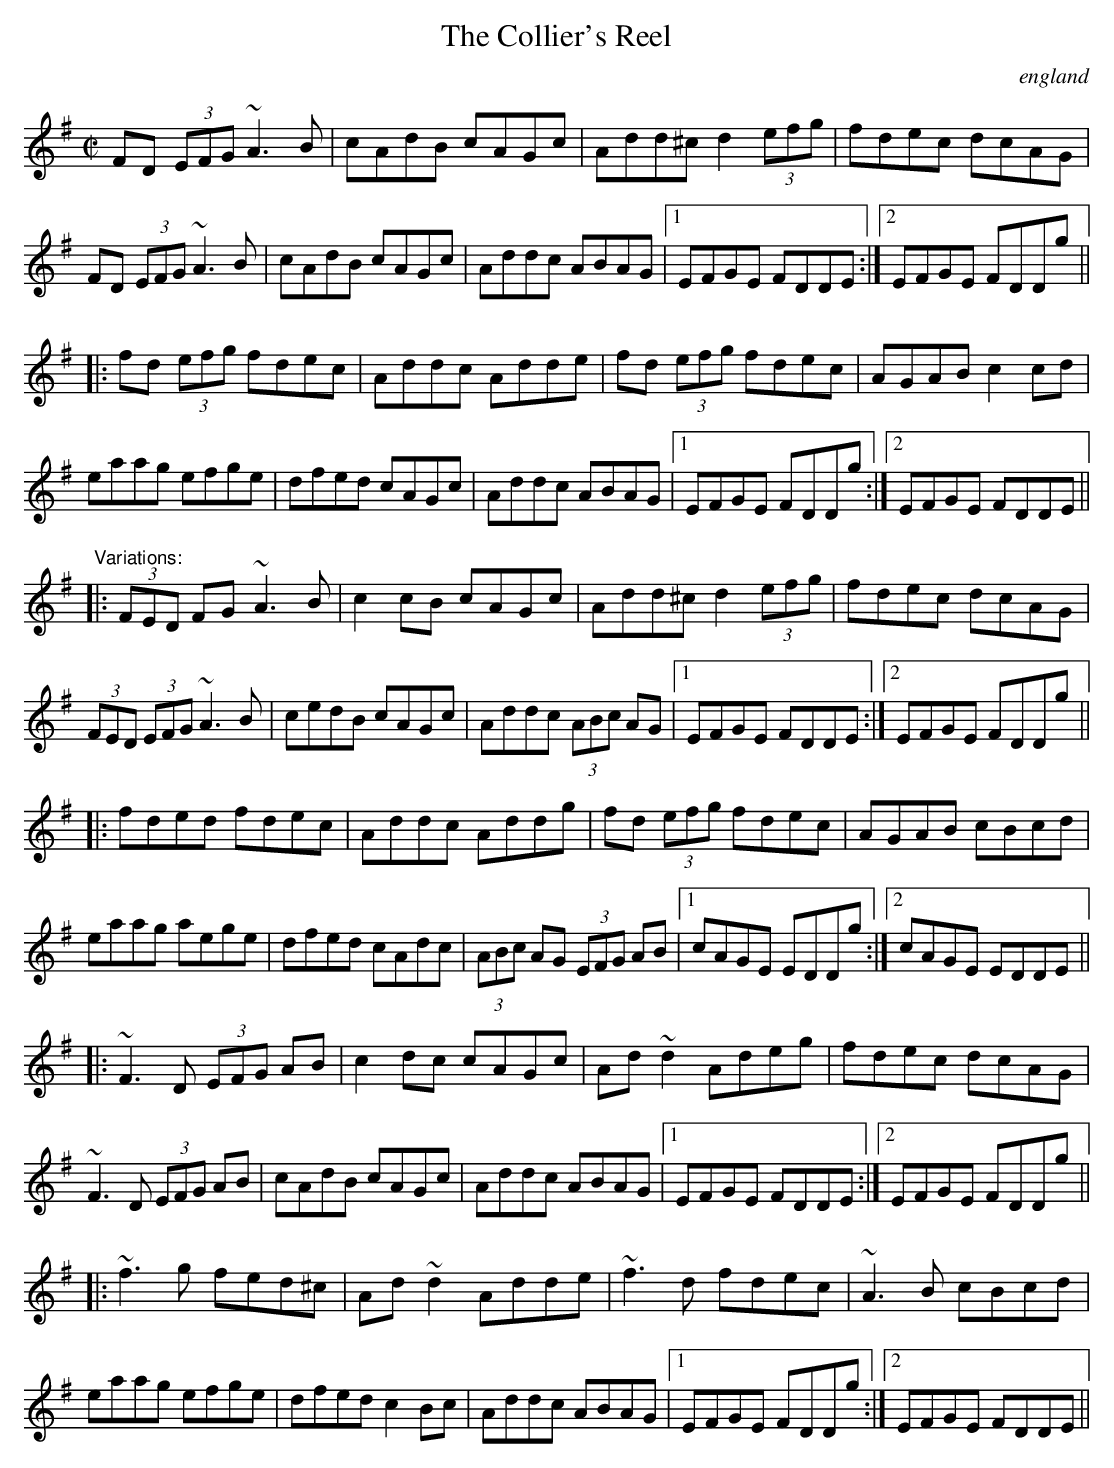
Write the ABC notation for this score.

X:1
T:Collier's Reel, The
O:england
M:C|
K:Dmix
FD (3EFG ~A3B|cAdB cAGc|Add^c d2 (3efg|fdec dcAG|
FD (3EFG ~A3B|cAdB cAGc|Addc ABAG|1 EFGE FDDE:|2 EFGE FDDg||
|:fd (3efg fdec|Addc Adde|fd (3efg fdec|AGAB c2cd|
eaag efge|dfed cAGc|Addc ABAG|1 EFGE FDDg:|2 EFGE FDDE||
"Variations:"
|:(3FED FG ~A3B|c2cB cAGc|Add^c d2 (3efg|fdec dcAG|
(3FED (3EFG ~A3B|cedB cAGc|Addc (3ABc AG|1 EFGE FDDE:|2 EFGE FDDg||
|:fded fdec|Addc Addg|fd (3efg fdec|AGAB cBcd|
eaag aege|dfed cAdc|(3ABc AG (3EFG AB|1 cAGE EDDg:|2 cAGE EDDE||
|:~F3D (3EFG AB|c2dc cAGc|Ad~d2 Adeg|fdec dcAG|
~F3D (3EFG AB|cAdB cAGc|Addc ABAG|1 EFGE FDDE:|2 EFGE FDDg||
|:~f3g fed^c|Ad~d2 Adde|~f3d fdec|~A3B cBcd|
eaag efge|dfed c2Bc|Addc ABAG|1 EFGE FDDg:|2 EFGE FDDE||
